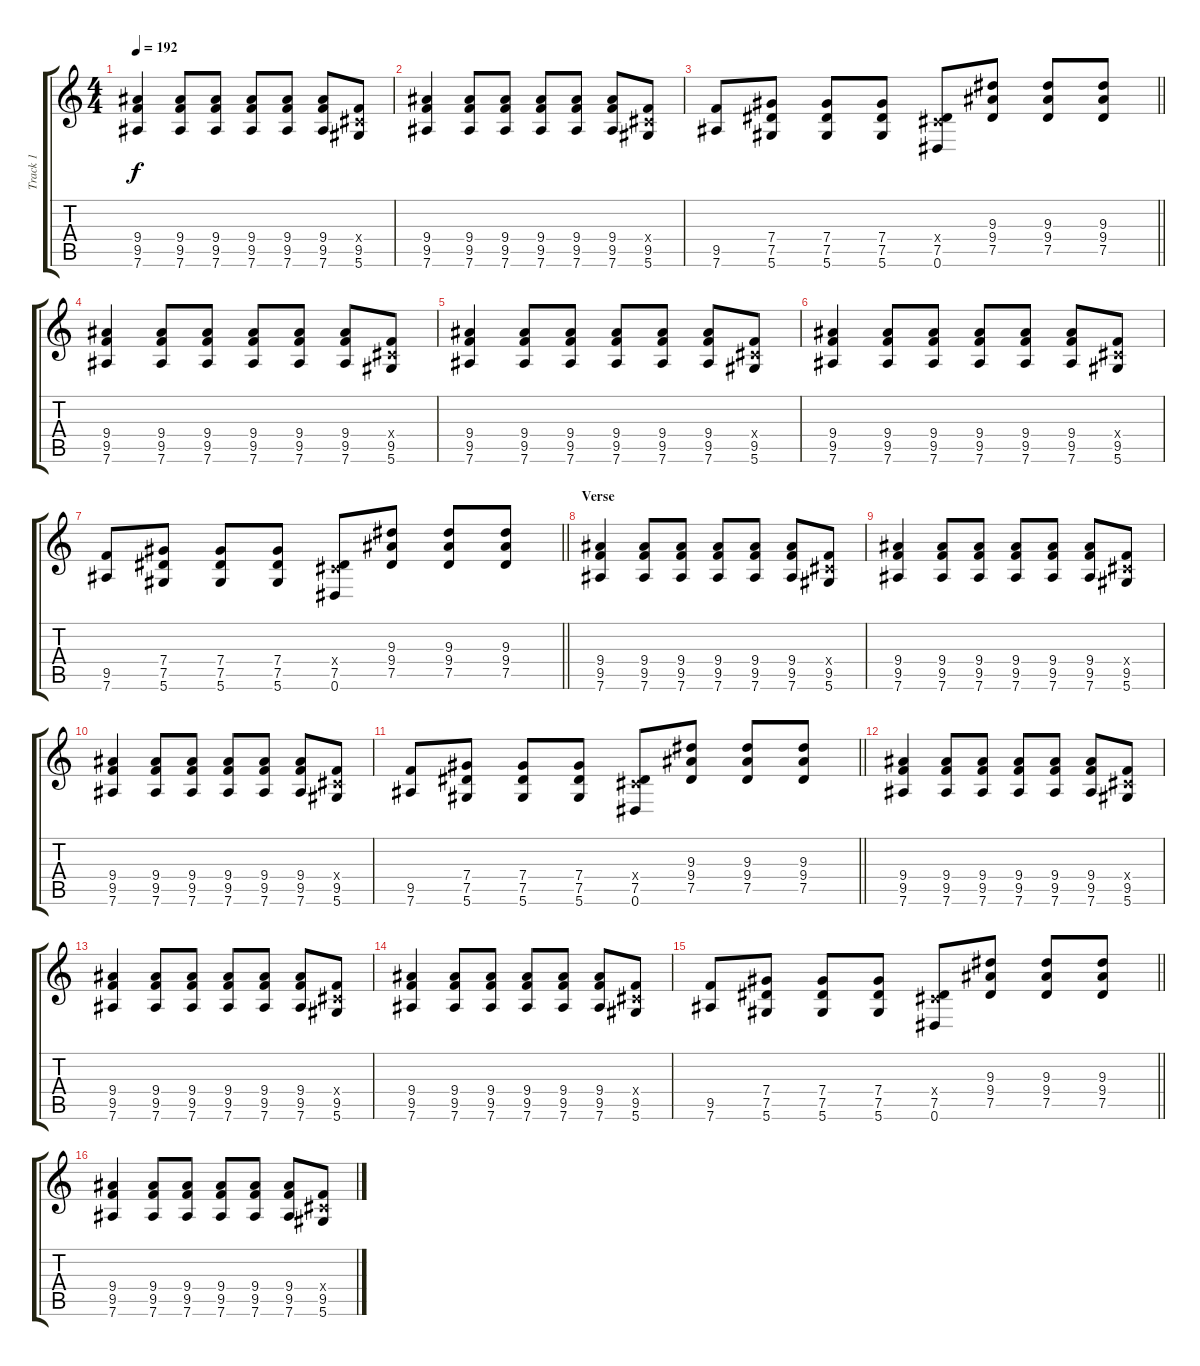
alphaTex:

\track ("Track 1" "Track 1") {instrument distortionguitar}
\staff {score tabs}
\tuning (Eb4 Bb3 Gb3 Db3 Ab2 Eb2) {hide}
\ts (4 4)
\tempo 192
\clef g2
\ks c
(9.4 9.5 7.6).4{dy f} (9.4 9.5 7.6).8 (9.4 9.5 7.6).8 (9.4 9.5 7.6).8 (9.4 9.5 7.6).8 (9.4 9.5 7.6).8 (0.4{x} 9.5 5.6).8 |
(9.4 9.5 7.6).4 (9.4 9.5 7.6).8 (9.4 9.5 7.6).8 (9.4 9.5 7.6).8 (9.4 9.5 7.6).8 (9.4 9.5 7.6).8 (0.4{x} 9.5 5.6).8 |
\barLineRight lightlight
(9.5 7.6).8 (7.4 7.5 5.6).8 (7.4 7.5 5.6).8 (7.4 7.5 5.6).8 (0.4{x} 7.5 0.6).8 (9.3 9.4 7.5).8 (9.3 9.4 7.5).8 (9.3 9.4 7.5).8 |
(9.4 9.5 7.6).4 (9.4 9.5 7.6).8 (9.4 9.5 7.6).8 (9.4 9.5 7.6).8 (9.4 9.5 7.6).8 (9.4 9.5 7.6).8 (0.4{x} 9.5 5.6).8 |
(9.4 9.5 7.6).4 (9.4 9.5 7.6).8 (9.4 9.5 7.6).8 (9.4 9.5 7.6).8 (9.4 9.5 7.6).8 (9.4 9.5 7.6).8 (0.4{x} 9.5 5.6).8 |
(9.4 9.5 7.6).4 (9.4 9.5 7.6).8 (9.4 9.5 7.6).8 (9.4 9.5 7.6).8 (9.4 9.5 7.6).8 (9.4 9.5 7.6).8 (0.4{x} 9.5 5.6).8 |
\barLineRight lightlight
(9.5 7.6).8 (7.4 7.5 5.6).8 (7.4 7.5 5.6).8 (7.4 7.5 5.6).8 (0.4{x} 7.5 0.6).8 (9.3 9.4 7.5).8 (9.3 9.4 7.5).8 (9.3 9.4 7.5).8 |
\section ("" "Verse")
(9.4 9.5 7.6).4 (9.4 9.5 7.6).8 (9.4 9.5 7.6).8 (9.4 9.5 7.6).8 (9.4 9.5 7.6).8 (9.4 9.5 7.6).8 (0.4{x} 9.5 5.6).8 |
(9.4 9.5 7.6).4 (9.4 9.5 7.6).8 (9.4 9.5 7.6).8 (9.4 9.5 7.6).8 (9.4 9.5 7.6).8 (9.4 9.5 7.6).8 (0.4{x} 9.5 5.6).8 |
(9.4 9.5 7.6).4 (9.4 9.5 7.6).8 (9.4 9.5 7.6).8 (9.4 9.5 7.6).8 (9.4 9.5 7.6).8 (9.4 9.5 7.6).8 (0.4{x} 9.5 5.6).8 |
\barLineRight lightlight
(9.5 7.6).8 (7.4 7.5 5.6).8 (7.4 7.5 5.6).8 (7.4 7.5 5.6).8 (0.4{x} 7.5 0.6).8 (9.3 9.4 7.5).8 (9.3 9.4 7.5).8 (9.3 9.4 7.5).8 |
(9.4 9.5 7.6).4 (9.4 9.5 7.6).8 (9.4 9.5 7.6).8 (9.4 9.5 7.6).8 (9.4 9.5 7.6).8 (9.4 9.5 7.6).8 (0.4{x} 9.5 5.6).8 |
(9.4 9.5 7.6).4 (9.4 9.5 7.6).8 (9.4 9.5 7.6).8 (9.4 9.5 7.6).8 (9.4 9.5 7.6).8 (9.4 9.5 7.6).8 (0.4{x} 9.5 5.6).8 |
(9.4 9.5 7.6).4 (9.4 9.5 7.6).8 (9.4 9.5 7.6).8 (9.4 9.5 7.6).8 (9.4 9.5 7.6).8 (9.4 9.5 7.6).8 (0.4{x} 9.5 5.6).8 |
\barLineRight lightlight
(9.5 7.6).8 (7.4 7.5 5.6).8 (7.4 7.5 5.6).8 (7.4 7.5 5.6).8 (0.4{x} 7.5 0.6).8 (9.3 9.4 7.5).8 (9.3 9.4 7.5).8 (9.3 9.4 7.5).8 |
(9.4 9.5 7.6).4 (9.4 9.5 7.6).8 (9.4 9.5 7.6).8 (9.4 9.5 7.6).8 (9.4 9.5 7.6).8 (9.4 9.5 7.6).8 (0.4{x} 9.5 5.6).8
